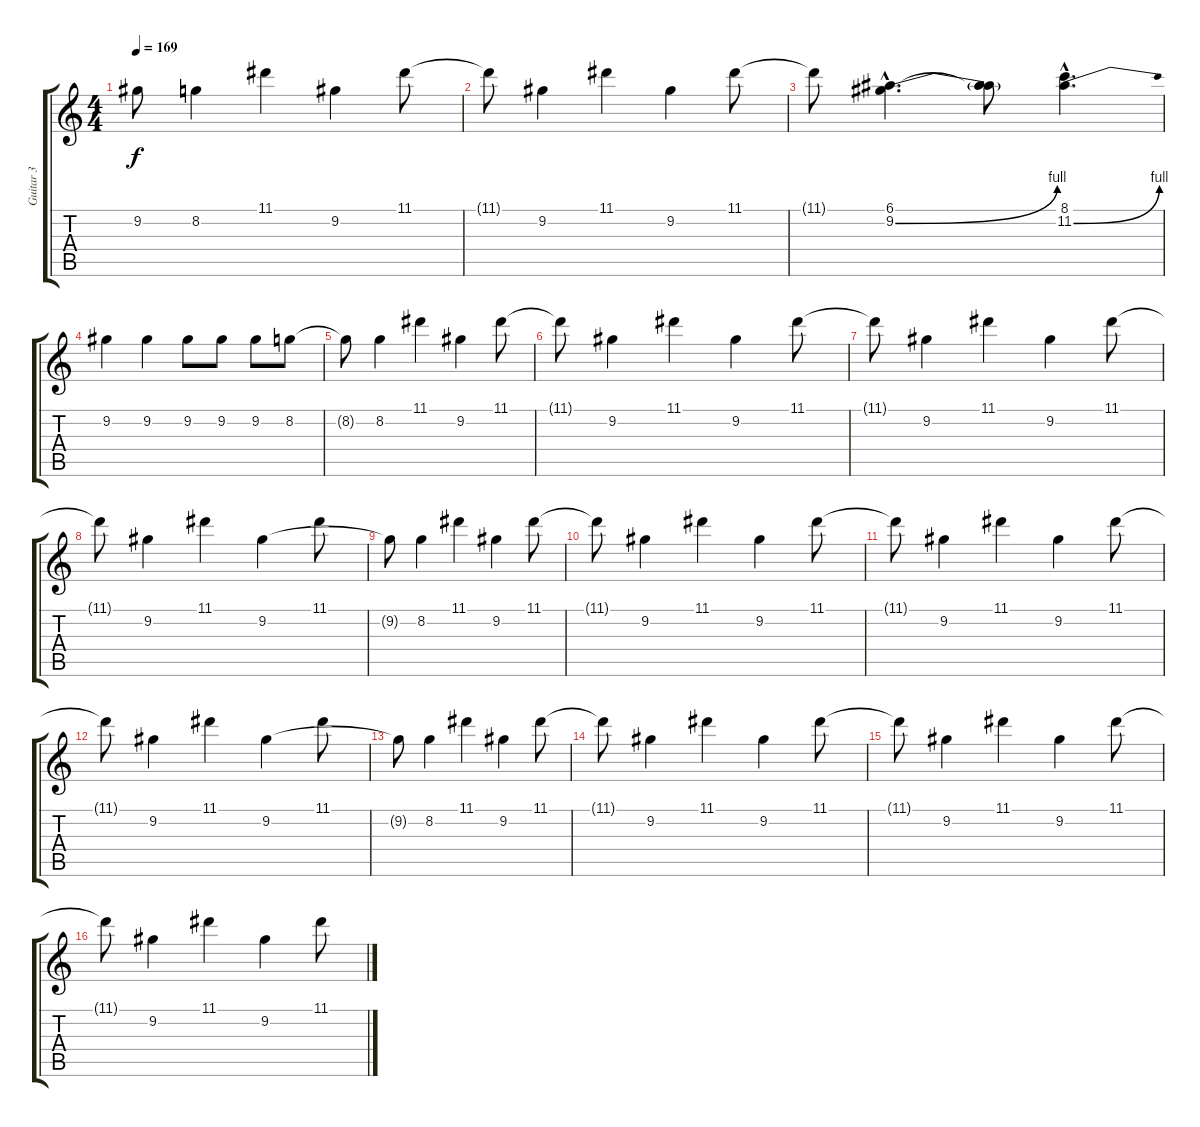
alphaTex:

\track ("Guitar 3" "Guitar 3") {instrument electricguitarclean}
\staff {score tabs}
\tuning (E4 B3 G3 D3 A2 D2) {hide}
\ts (4 4)
\tempo 169
\clef g2
\ks c
9.2{t}.8{dy f} 8.2.4 11.1.4 9.2.4 11.1.8 |
11.1{t}.8 9.2.4 11.1.4 9.2.4 11.1.8 |
11.1{t}.8 (6.1{hac} 9.2{be (bend 0 0 60 4) hac}).4{d volume 13} (6.1{t} 9.2{t}).8 (8.1{hac} 11.2{be (bend 0 0 60 4) hac}).4{d} |
9.2.4{volume 10} 9.2.4 9.2.8 9.2.8 9.2.8 8.2.8 |
8.2{t}.8 8.2.4 11.1.4 9.2.4 11.1.8 |
11.1{t}.8 9.2.4 11.1.4 9.2.4 11.1.8 |
11.1{t}.8 9.2.4 11.1.4 9.2.4 11.1.8 |
11.1{t}.8 9.2.4 11.1.4 9.2.4 11.1.8 |
9.2{t}.8 8.2.4 11.1.4 9.2.4 11.1.8 |
11.1{t}.8 9.2.4 11.1.4 9.2.4 11.1.8 |
11.1{t}.8 9.2.4 11.1.4 9.2.4 11.1.8 |
11.1{t}.8 9.2.4 11.1.4 9.2.4 11.1.8 |
9.2{t}.8 8.2.4 11.1.4 9.2.4 11.1.8 |
11.1{t}.8 9.2.4 11.1.4 9.2.4 11.1.8 |
11.1{t}.8 9.2.4 11.1.4 9.2.4 11.1.8 |
11.1{t}.8 9.2.4 11.1.4 9.2.4 11.1.8
